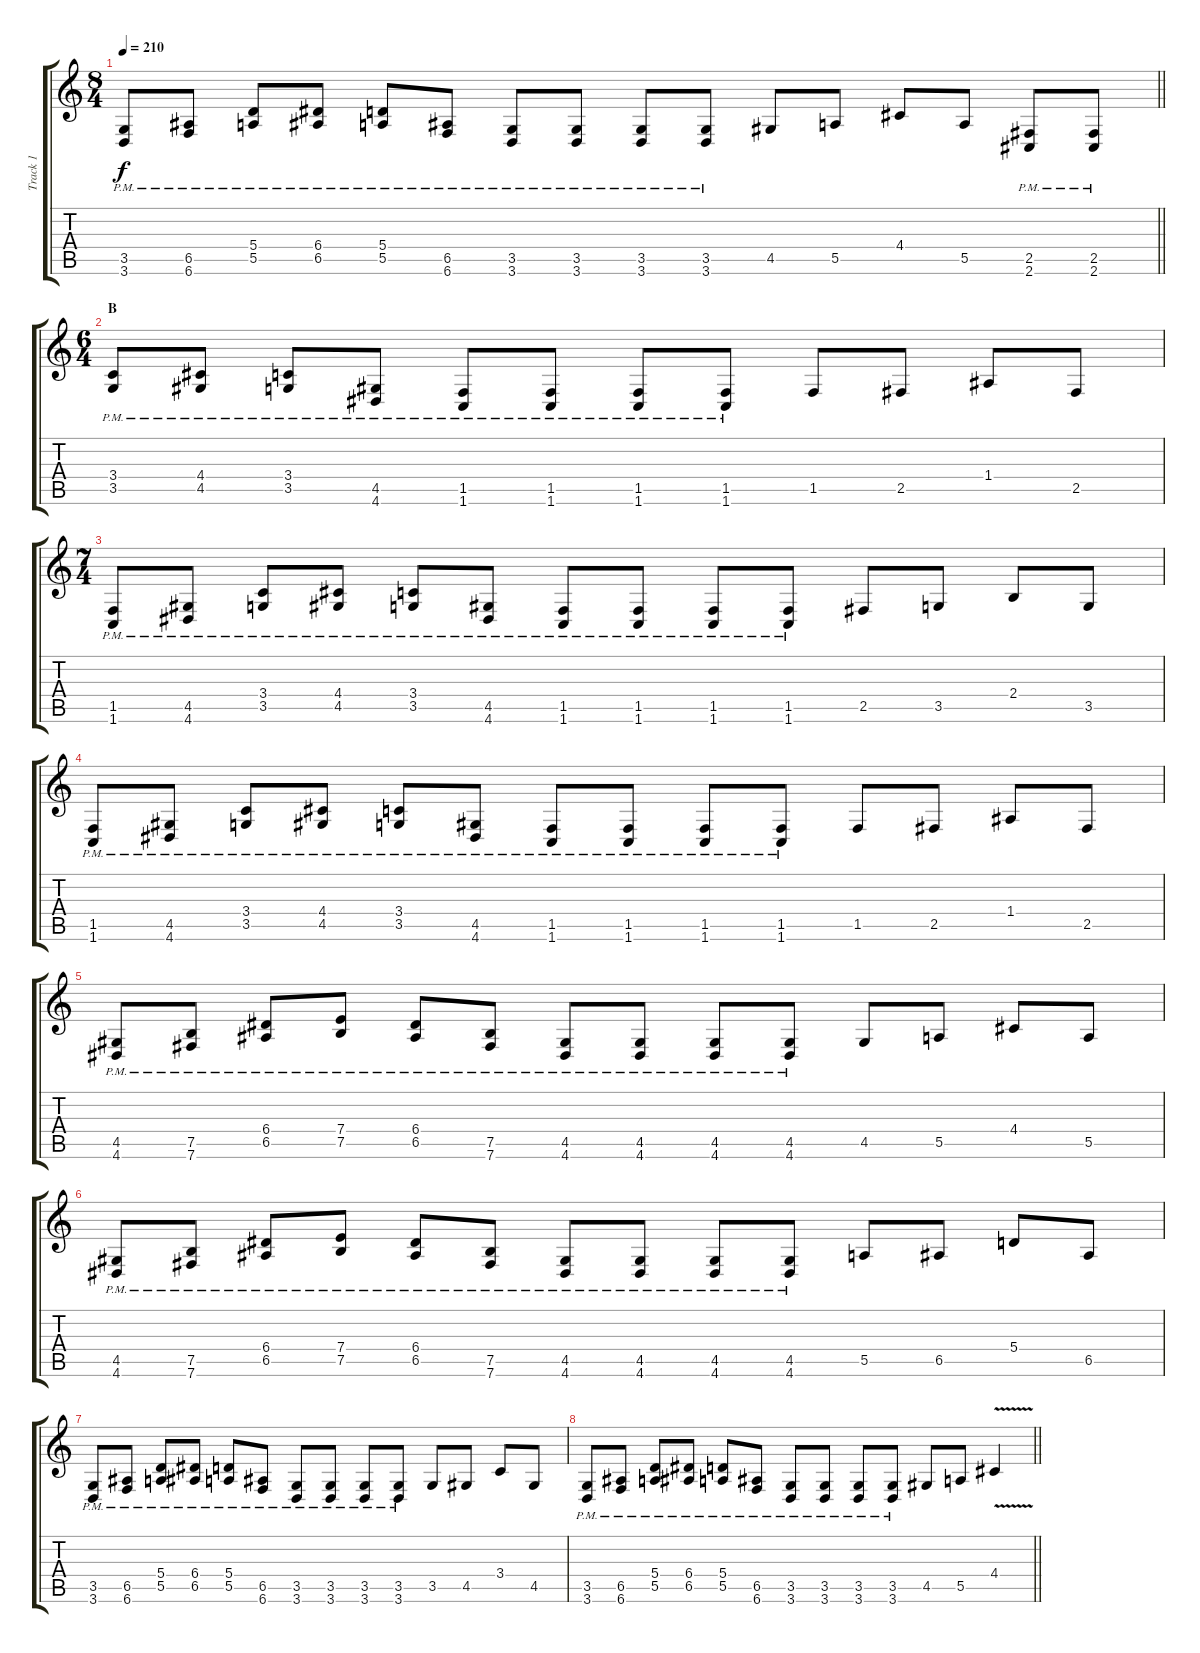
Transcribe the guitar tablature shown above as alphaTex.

\track ("Track 1" "Track 1") {instrument distortionguitar}
\staff {score tabs}
\tuning (B3 Gb3 D3 A2 E2 B1) {hide}
\ts (8 4)
\tempo 210
\clef g2
\barLineRight lightlight
\ks c
(3.5{pm} 3.6{pm}).8{dy f} (6.5{pm} 6.6{pm}).8 (5.4{pm} 5.5{pm}).8 (6.4{pm} 6.5{pm}).8 (5.4{pm} 5.5{pm}).8 (6.5{pm} 6.6{pm}).8 (3.5{pm} 3.6{pm}).8 (3.5{pm} 3.6{pm}).8 (3.5{pm} 3.6{pm}).8 (3.5{pm} 3.6{pm}).8 4.5.8 5.5.8 4.4.8 5.5.8 (2.5{pm} 2.6{pm}).8 (2.5{pm} 2.6{pm}).8 |
\ts (6 4)
\section ("" "B")
(3.4{pm} 3.5{pm}).8 (4.4{pm} 4.5{pm}).8 (3.4{pm} 3.5{pm}).8 (4.5{pm} 4.6{pm}).8 (1.5{pm} 1.6{pm}).8 (1.5{pm} 1.6{pm}).8 (1.5{pm} 1.6{pm}).8 (1.5{pm} 1.6{pm}).8 1.5.8 2.5.8 1.4.8 2.5.8 |
\ts (7 4)
(1.5{pm} 1.6{pm}).8 (4.5{pm} 4.6{pm}).8 (3.4{pm} 3.5{pm}).8 (4.4{pm} 4.5{pm}).8 (3.4{pm} 3.5{pm}).8 (4.5{pm} 4.6{pm}).8 (1.5{pm} 1.6{pm}).8 (1.5{pm} 1.6{pm}).8 (1.5{pm} 1.6{pm}).8 (1.5{pm} 1.6{pm}).8 2.5.8 3.5.8 2.4.8 3.5.8 |
(1.5{pm} 1.6{pm}).8 (4.5{pm} 4.6{pm}).8 (3.4{pm} 3.5{pm}).8 (4.4{pm} 4.5{pm}).8 (3.4{pm} 3.5{pm}).8 (4.5{pm} 4.6{pm}).8 (1.5{pm} 1.6{pm}).8 (1.5{pm} 1.6{pm}).8 (1.5{pm} 1.6{pm}).8 (1.5{pm} 1.6{pm}).8 1.5.8 2.5.8 1.4.8 2.5.8 |
(4.5{pm} 4.6{pm}).8 (7.5{pm} 7.6{pm}).8 (6.4{pm} 6.5{pm}).8 (7.4{pm} 7.5{pm}).8 (6.4{pm} 6.5{pm}).8 (7.5{pm} 7.6{pm}).8 (4.5{pm} 4.6{pm}).8 (4.5{pm} 4.6{pm}).8 (4.5{pm} 4.6{pm}).8 (4.5{pm} 4.6{pm}).8 4.5.8 5.5.8 4.4.8 5.5.8 |
(4.5{pm} 4.6{pm}).8 (7.5{pm} 7.6{pm}).8 (6.4{pm} 6.5{pm}).8 (7.4{pm} 7.5{pm}).8 (6.4{pm} 6.5{pm}).8 (7.5{pm} 7.6{pm}).8 (4.5{pm} 4.6{pm}).8 (4.5{pm} 4.6{pm}).8 (4.5{pm} 4.6{pm}).8 (4.5{pm} 4.6{pm}).8 5.5.8 6.5.8 5.4.8 6.5.8 |
(3.5{pm} 3.6{pm}).8 (6.5{pm} 6.6{pm}).8 (5.4{pm} 5.5{pm}).8 (6.4{pm} 6.5{pm}).8 (5.4{pm} 5.5{pm}).8 (6.5{pm} 6.6{pm}).8 (3.5{pm} 3.6{pm}).8 (3.5{pm} 3.6{pm}).8 (3.5{pm} 3.6{pm}).8 (3.5{pm} 3.6{pm}).8 3.5.8 4.5.8 3.4.8 4.5.8 |
\barLineRight lightlight
(3.5{pm} 3.6{pm}).8 (6.5{pm} 6.6{pm}).8 (5.4{pm} 5.5{pm}).8 (6.4{pm} 6.5{pm}).8 (5.4{pm} 5.5{pm}).8 (6.5{pm} 6.6{pm}).8 (3.5{pm} 3.6{pm}).8 (3.5{pm} 3.6{pm}).8 (3.5{pm} 3.6{pm}).8 (3.5{pm} 3.6{pm}).8 4.5.8 5.5.8 4.4{v}.4
